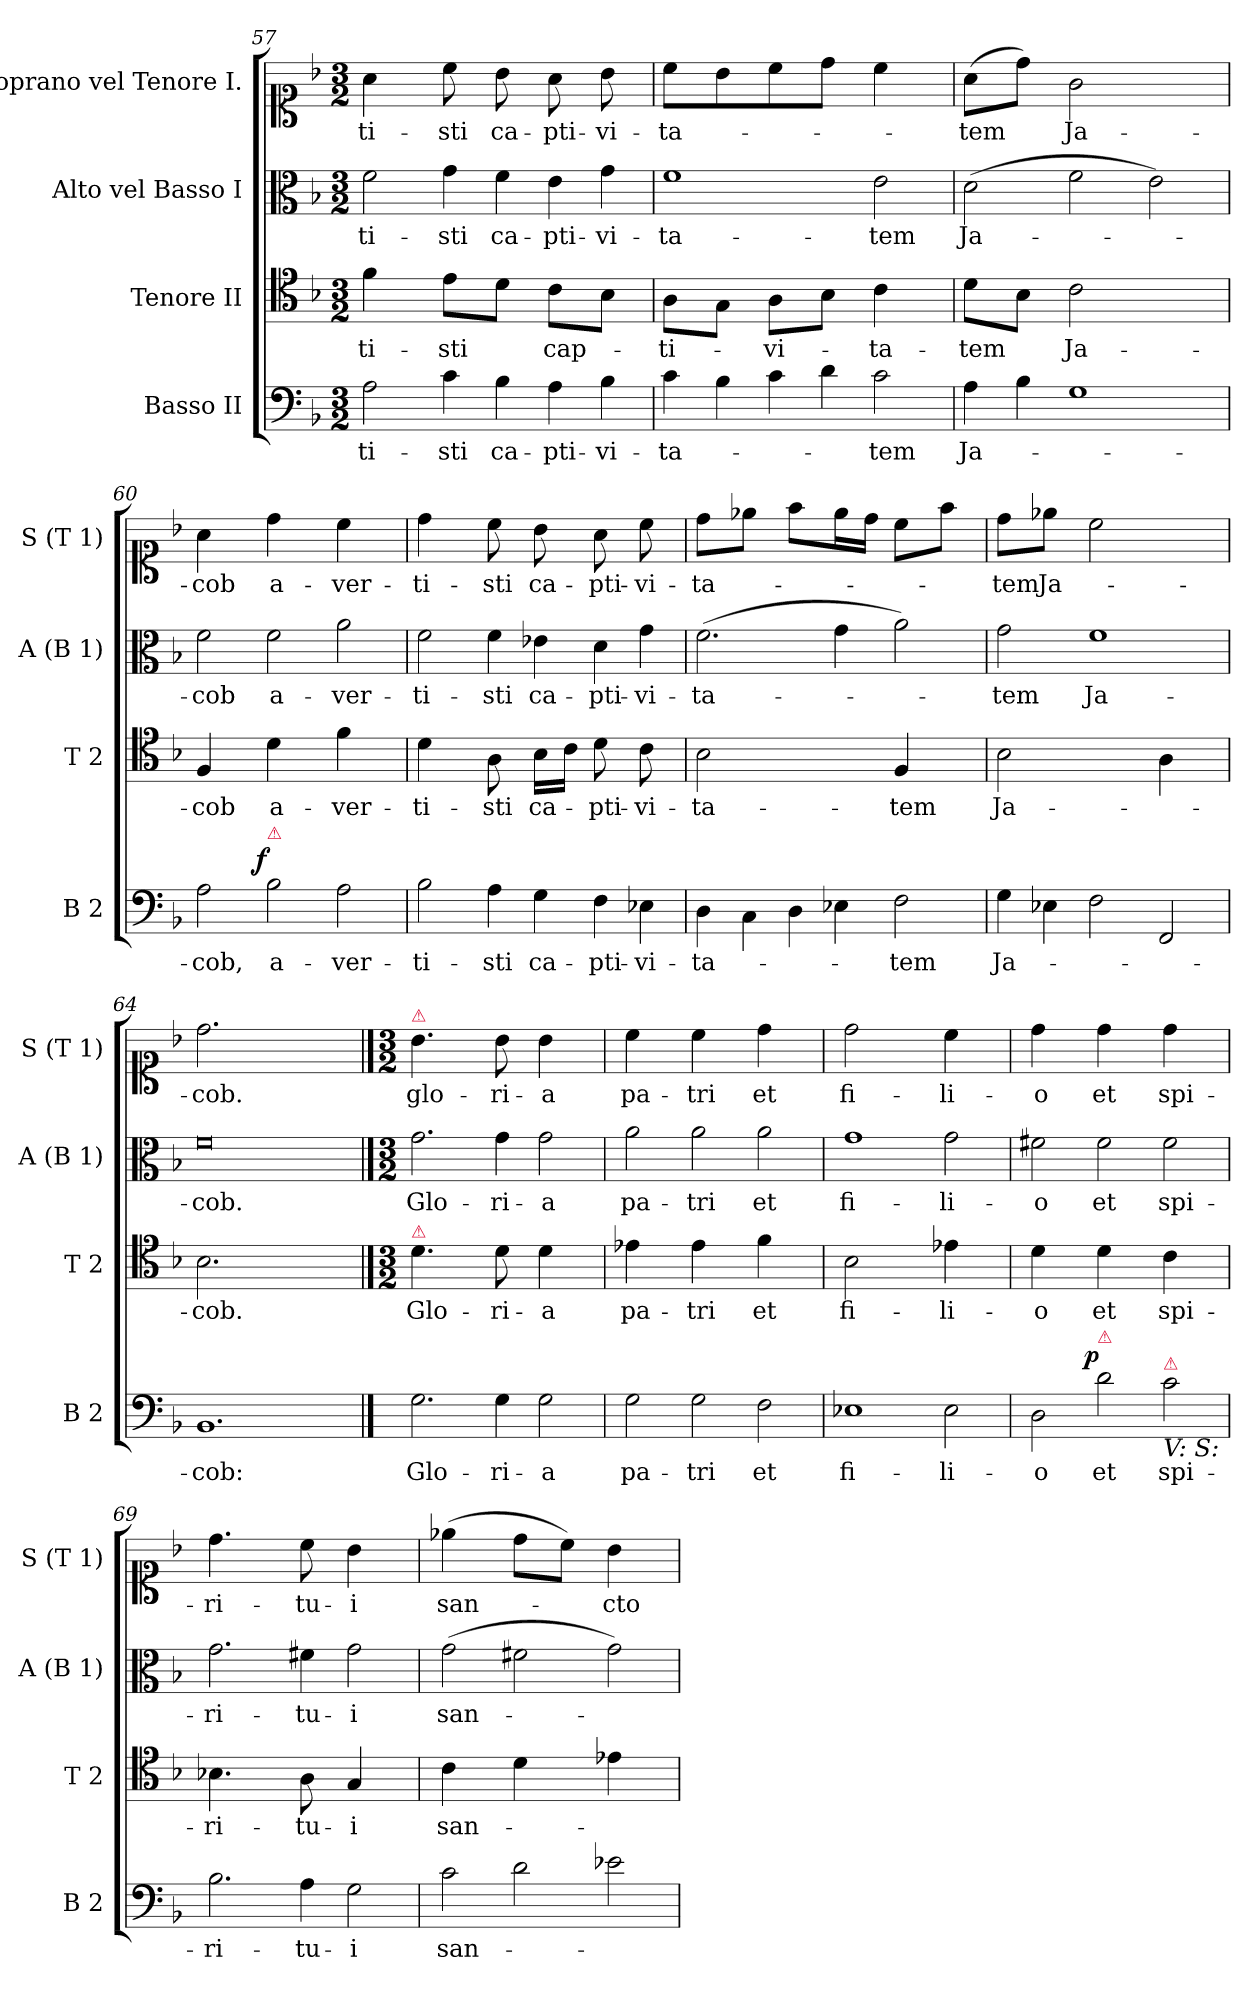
**kern	**text	**dynam	**kern	**text	**kern	**text	**kern	**text
*part4	*part4	*part4	*part3	*part3	*part2	*part2	*part1	*part1
*staff4	*staff4	*staff4	*staff3	*staff3	*staff2	*staff2	*staff1	*staff1
*I"Basso II	*	*	*I"Tenore II	*	*I"Alto vel Basso I	*	*I"Soprano vel Tenore I.	*
*I'B 2	*	*	*I'T 2	*	*I'A (B 1)	*	*I'S (T 1)	*
*clefF4	*	*	*clefC4	*	*clefC3	*	*clefC1	*
*k[b-]	*	*	*k[b-]	*	*k[b-]	*	*k[b-]	*
*F:	*	*	*F:	*	*F:	*	*F:	*
*M3/2	*	*	*M3/2	*	*M3/2	*	*M3/2	*
=57	=57	=57	=57	=57	=57	=57	=57	=57
!	!	!	!LO:N:vis=4	!	!	!	!LO:N:vis=4	!
2A\	-ti-	.	2f\	-ti-	2f\	-ti-	2a\	-ti-
!	!	!	!LO:N:vis=8	!	!	!	!LO:N:vis=8	!
4c\	-sti	.	4e\L	-sti	4g\	-sti	4cc\	-sti
!	!	!	!LO:N:vis=8	!	!	!	!LO:N:vis=8	!
4B-\	ca-	.	4d\J	.	4f\	ca-	4b-\	ca-
!	!	!	!LO:N:vis=8	!	!	!	!LO:N:vis=8	!
4A\	-pti-	.	4c\L	cap-	4e\	-pti-	4a\	-pti-
!	!	!	!LO:N:vis=8	!	!	!	!LO:N:vis=8	!
4B-\	-vi-	.	4B-\J	.	4g\	-vi-	4b-\	-vi-
=58	=58	=58	=58	=58	=58	=58	=58	=58
!	!	!	!LO:N:vis=8	!	!	!	!LO:N:vis=8	!
4c\	-ta-	.	4A\L	-ti-	1f	-ta-	4cc\L	-ta-
!	!	!	!LO:N:vis=8	!	!	!	!LO:N:vis=8	!
4B-\	.	.	4G\J	.	.	.	4b-\	.
!	!	!	!LO:N:vis=8	!	!	!	!LO:N:vis=8	!
4c\	.	.	4A\L	-vi-	.	.	4cc\	.
!	!	!	!LO:N:vis=8	!	!	!	!LO:N:vis=8	!
4d\	.	.	4B-\J	.	.	.	4dd\J	.
!	!	!	!LO:N:vis=4	!	!	!	!LO:N:vis=4	!
2c\	-tem	.	2c\	-ta-	2e\	-tem	2cc\	.
=59	=59	=59	=59	=59	=59	=59	=59	=59
!	!	!	!LO:N:vis=8	!	!	!	!LO:N:vis=8	!
4A\	Ja-	.	4d\L	-tem	(>2d\	Ja-	(>4a\L	-tem
!	!	!	!LO:N:vis=8	!	!	!	!LO:N:vis=8	!
4B-\	.	.	4B-\J	.	.	.	4dd\J)	.
!	!	!	!LO:N:vis=2	!	!	!	!LO:N:vis=2	!
1G	.	.	1c	Ja-	2f\	.	1g	Ja-
.	.	.	.	.	2e\)	.	.	.
=60	=60	=60	=60	=60	=60	=60	=60	=60
!	!	!	!LO:N:vis=4	!	!	!	!LO:N:vis=4	!
2A\	-cob,	.	2F/	-cob	2f\	-cob	2a\	-cob
!LO:TX:a:color=crimson:t=⚠	!	!	!	!	!	!	!	!
!	!	!LO:DY:b:rj	!LO:N:vis=4	!	!	!	!LO:N:vis=4	!
2B-\	a-	f.	2d\	a-	2f\	a-	2dd\	a-
!	!	!	!LO:N:vis=4	!	!	!	!LO:N:vis=4	!
2A\	-ver-	.	2f\	-ver-	2a\	-ver-	2cc\	-ver-
=61	=61	=61	=61	=61	=61	=61	=61	=61
!	!	!	!LO:N:vis=4	!	!	!	!LO:N:vis=4	!
2B-\	-ti-	.	2d\	-ti-	2f\	-ti-	2dd\	-ti-
!	!	!	!LO:N:vis=8	!	!	!	!LO:N:vis=8	!
4A\	-sti	.	4A\	-sti	4f\	-sti	4cc\	-sti
!	!	!	!LO:N:vis=16	!	!	!	!LO:N:vis=8	!
4G\	ca-	.	8B-\LL	ca-	4e-X\	ca-	4b-\	ca-
!	!	!	!LO:N:vis=16	!	!	!	!	!
.	.	.	8c\JJ	.	.	.	.	.
!	!	!	!LO:N:vis=8	!	!	!	!LO:N:vis=8	!
4F\	-pti-	.	4d\	-pti-	4d\	-pti-	4a\	-pti-
!	!	!	!LO:N:vis=8	!	!	!	!LO:N:vis=8	!
4E-X\	-vi-	.	4c\	-vi-	4g\	-vi-	4cc\	-vi-
=62	=62	=62	=62	=62	=62	=62	=62	=62
!	!	!	!LO:N:vis=2	!	!	!	!LO:N:vis=8	!
4D\	-ta-	.	1B-	-ta-	(>2.f\	-ta-	4dd\L	-ta-
!	!	!	!	!	!	!	!LO:N:vis=8	!
4C\	.	.	.	.	.	.	4ee-X\J	.
!	!	!	!	!	!	!	!LO:N:vis=8	!
4D\	.	.	.	.	.	.	4ff\L	.
!	!	!	!	!	!	!	!LO:N:vis=16	!
4E-X\	.	.	.	.	4g\	.	8ee-\L	.
!	!	!	!	!	!	!	!LO:N:vis=16	!
.	.	.	.	.	.	.	8dd\JJ	.
!	!	!	!LO:N:vis=4	!	!	!	!LO:N:vis=8	!
2F\	-tem	.	2F/	-tem	2a\)	.	4cc\L	.
!	!	!	!	!	!	!	!LO:N:vis=8	!
.	.	.	.	.	.	.	4ff\J	.
=63	=63	=63	=63	=63	=63	=63	=63	=63
!	!	!	!LO:N:vis=2	!	!	!	!LO:N:vis=8	!
4G\	Ja-	.	1B-	Ja-	2g\	-tem	4dd\L	-tem
!	!	!	!	!	!	!	!LO:N:vis=8	!
4E-X\	.	.	.	.	.	.	4ee-X\J	Ja-
!	!	!	!	!	!	!	!LO:N:vis=2	!
2F\	.	.	.	.	1f	Ja-	1cc	.
!	!	!	!LO:N:vis=4	!	!	!	!	!
2FF/	.	.	2A\	.	.	.	.	.
=64	=64	=64	=64	=64	=64	=64	=64	=64
!	!	!	!LO:N:vis=2.	!	!LO:N:vis=0	!	!LO:N:vis=2.	!
1.BB-	-cob:	.	1.B-	-cob.	1f	-cob.	1.dd	-cob.
.	.	.	.	.	2ryy	.	.	.
==65	==65	==65	==65	==65	==65	==65	==65	==65
*	*	*	*M3/2	*	*M3/2	*	*M3/2	*
!	!	!	!	!	!	!	!LO:TX:a:color=crimson:t=⚠	!
!	!	!	!LO:TX:a:color=crimson:t=⚠	!	!	!	!	!
!	!	!	!LO:N:vis=4.	!	!	!	!LO:N:vis=4.	!
2.G\	Glo-	.	2.d\	Glo-	2.g\	Glo-	2.b-\	glo-
!	!	!	!LO:N:vis=8	!	!	!	!LO:N:vis=8	!
4G\	-ri-	.	4d\	-ri-	4g\	-ri-	4b-\	-ri-
!	!	!	!LO:N:vis=4	!	!	!	!LO:N:vis=4	!
2G\	-a	.	2d\	-a	2g\	-a	2b-\	-a
=66	=66	=66	=66	=66	=66	=66	=66	=66
!	!	!	!LO:N:vis=4	!	!	!	!LO:N:vis=4	!
2G\	pa-	.	2e-X\	pa-	2a\	pa-	2cc\	pa-
!	!	!	!LO:N:vis=4	!	!	!	!LO:N:vis=4	!
2G\	-tri	.	2e-\	-tri	2a\	-tri	2cc\	-tri
!	!	!	!LO:N:vis=4	!	!	!	!LO:N:vis=4	!
2F\	et	.	2f\	et	2a\	et	2dd\	et
=67	=67	=67	=67	=67	=67	=67	=67	=67
!	!	!	!LO:N:vis=2	!	!	!	!LO:N:vis=2	!
1E-X	fi-	.	1B-	fi-	1g	fi-	1dd	fi-
!	!	!	!LO:N:vis=4	!	!	!	!LO:N:vis=4	!
2E-\	-li-	.	2e-X\	-li-	2g\	-li-	2cc\	-li-
=68	=68	=68	=68	=68	=68	=68	=68	=68
!	!	!	!LO:N:vis=4	!	!	!	!LO:N:vis=4	!
2D\	-o	.	2d\	-o	2f#X\	-o	2dd\	-o
!LO:TX:a:color=crimson:t=⚠	!	!	!	!	!	!	!	!
!	!	!LO:DY:b:rj	!LO:N:vis=4	!	!	!	!LO:N:vis=4	!
2d\	et	p.	2d\	et	2f#\	et	2dd\	et
!LO:TX:a:color=crimson:t=⚠	!	!	!	!	!	!	!	!
!LO:TX:b:i:t=V&colon; S&colon;	!	!	!	!	!	!	!	!
!	!	!	!LO:N:vis=4	!	!	!	!LO:N:vis=4	!
2c\	spi-	.	2c\	spi-	2f#\	spi-	2dd\	spi-
=69	=69	=69	=69	=69	=69	=69	=69	=69
!	!	!	!LO:N:vis=4.	!	!	!	!LO:N:vis=4.	!
2.B-\	-ri-	.	2.B-X\	-ri-	2.g\	-ri-	2.dd\	-ri-
!	!	!	!LO:N:vis=8	!	!	!	!LO:N:vis=8	!
4A\	-tu-	.	4A\	-tu-	4f#X\	-tu-	4cc\	-tu-
!	!	!	!LO:N:vis=4	!	!	!	!LO:N:vis=4	!
2G\	-i	.	2G/	-i	2g\	-i	2b-\	-i
=70	=70	=70	=70	=70	=70	=70	=70	=70
!	!	!	!LO:N:vis=4	!	!	!	!LO:N:vis=4	!
2c\	san-	.	2c\	san-	(>2g\	san-	(>2ee-X\	san-
!	!	!	!LO:N:vis=4	!	!	!	!LO:N:vis=8	!
2d\	.	.	2d\	.	2f#X\	.	4dd\L	.
!	!	!	!	!	!	!	!LO:N:vis=8	!
.	.	.	.	.	.	.	4cc\J)	.
!	!	!	!LO:N:vis=4	!	!	!	!LO:N:vis=4	!
2e-X\	.	.	2e-X\	.	2g\)	.	2b-\	-cto
=	=	=	=	=	=	=	=	=
*-	*-	*-	*-	*-	*-	*-	*-	*-
